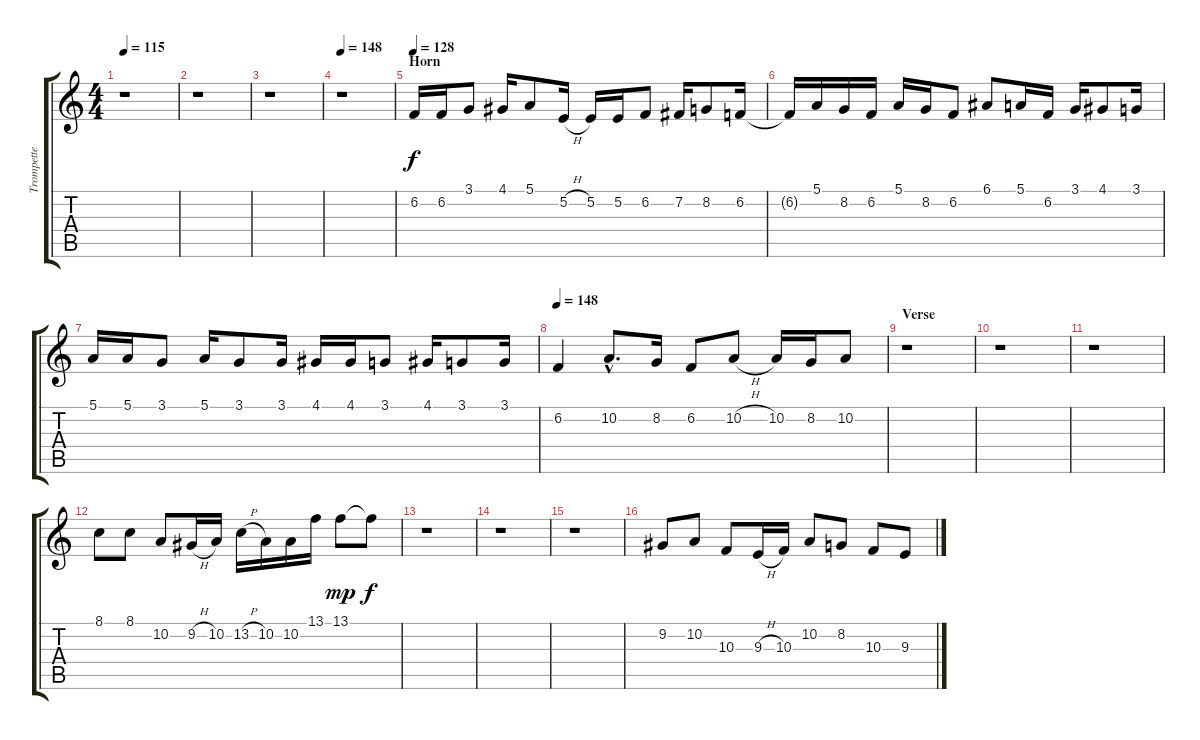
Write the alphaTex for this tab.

\track ("Trompette" "Trompette") {instrument trumpet}
\staff {score tabs}
\tuning (E4 B3 G3 D3 A2 E2) {hide}
\ts (4 4)
\tempo 115
\tempo 128
\tempo 115
\clef g2
\ks c
r.1{dy f instrument trumpet} |
r.1 |
r.1 |
\tempo 148
r.1 |
\section ("" "Horn")
\tempo 128
6.2.16 6.2.16 3.1.8 4.1.16 5.1.8 5.2{h}.16 5.2.16 5.2.16 6.2.8 7.2.16 8.2.8 6.2.16 |
6.2{t}.16 5.1.16 8.2.16 6.2.16 5.1.16 8.2.16 6.2.8 6.1.8 5.1.16 6.2.16 3.1.16 4.1.8 3.1.16 |
5.1.16 5.1.16 3.1.8 5.1.16 3.1.8 3.1.16 4.1.16 4.1.16 3.1.8 4.1.16 3.1.8 3.1.16 |
\tempo 148
6.2.4 10.2{hac}.8{d} 8.2.16 6.2.8 10.2{h}.8 10.2.16 8.2.16 10.2.8 |
\section ("" "Verse")
r.1 |
r.1 |
r.1 |
8.1.8 8.1.8 10.2.8 9.2{h}.16 10.2.16 13.2{h}.16 10.2.16 10.2.16 13.1.16 13.1.8{dy mp} 13.1{t}.8{dy f} |
r.1 |
r.1 |
r.1 |
9.2.8 10.2.8 10.3.8 9.3{h}.16 10.3.16 10.2.8 8.2.8 10.3.8 9.3.8
